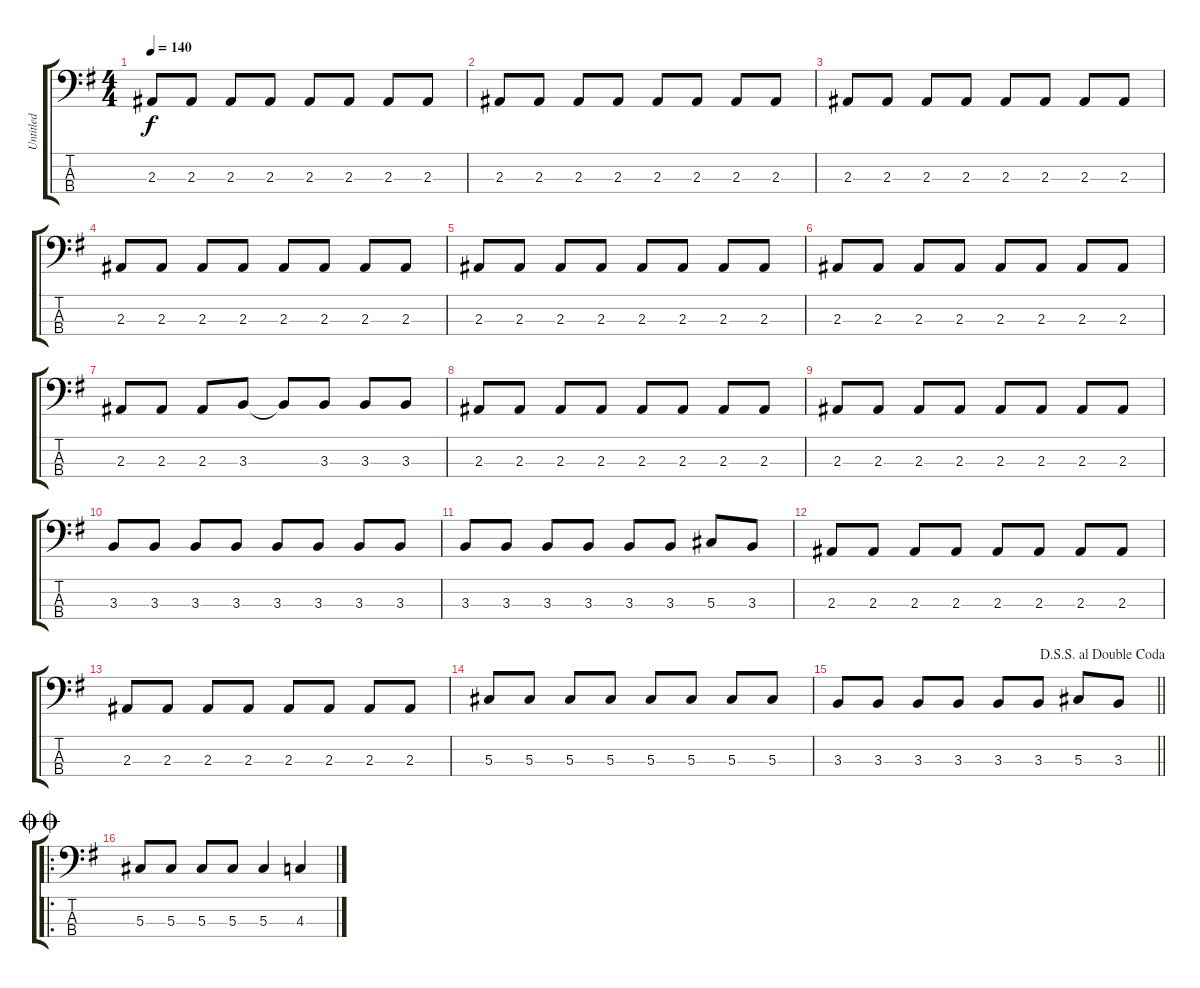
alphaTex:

\track ("Untitled" "Untitled") {instrument electricbassfinger}
\staff {score tabs}
\tuning (Gb2 Db2 Ab1 Eb1) {hide}
\ts (4 4)
\tempo 140
\clef f4
\ks g
2.3.8{dy f} 2.3.8 2.3.8 2.3.8 2.3.8 2.3.8 2.3.8 2.3.8 |
2.3.8 2.3.8 2.3.8 2.3.8 2.3.8 2.3.8 2.3.8 2.3.8 |
2.3.8 2.3.8 2.3.8 2.3.8 2.3.8 2.3.8 2.3.8 2.3.8 |
2.3.8 2.3.8 2.3.8 2.3.8 2.3.8 2.3.8 2.3.8 2.3.8 |
2.3.8 2.3.8 2.3.8 2.3.8 2.3.8 2.3.8 2.3.8 2.3.8 |
2.3.8 2.3.8 2.3.8 2.3.8 2.3.8 2.3.8 2.3.8 2.3.8 |
2.3.8 2.3.8 2.3.8 3.3.8 3.3{t}.8 3.3.8 3.3.8 3.3.8 |
2.3.8 2.3.8 2.3.8 2.3.8 2.3.8 2.3.8 2.3.8 2.3.8 |
2.3.8 2.3.8 2.3.8 2.3.8 2.3.8 2.3.8 2.3.8 2.3.8 |
3.3.8 3.3.8 3.3.8 3.3.8 3.3.8 3.3.8 3.3.8 3.3.8 |
3.3.8 3.3.8 3.3.8 3.3.8 3.3.8 3.3.8 5.3.8 3.3.8 |
2.3.8 2.3.8 2.3.8 2.3.8 2.3.8 2.3.8 2.3.8 2.3.8 |
2.3.8 2.3.8 2.3.8 2.3.8 2.3.8 2.3.8 2.3.8 2.3.8 |
5.3.8 5.3.8 5.3.8 5.3.8 5.3.8 5.3.8 5.3.8 5.3.8 |
\jump dalsegnosegnoaldoublecoda
\barLineRight lightlight
3.3.8 3.3.8 3.3.8 3.3.8 3.3.8 3.3.8 5.3.8 3.3.8 |
\ro
\jump doublecoda
5.3.8 5.3.8 5.3.8 5.3.8 5.3.4 4.3.4
